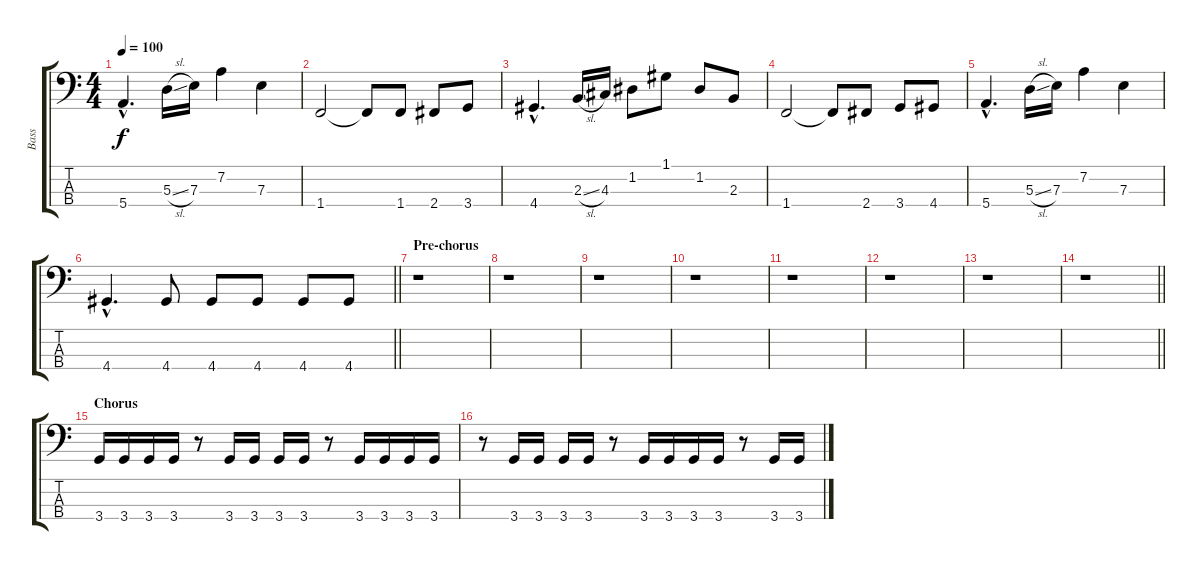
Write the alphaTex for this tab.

\track ("Bass" "Bass") {instrument electricbassfinger}
\staff {score tabs}
\tuning (G2 D2 A1 E1) {hide}
\ts (4 4)
\tempo 100
\clef f4
\ks c
5.4{hac}.4{d dy f} 5.3{sl}.16 7.3.16 7.2.4 7.3.4 |
1.4.2 1.4{t}.8 1.4.8 2.4.8 3.4.8 |
4.4{hac}.4{d} 2.3{sl}.16 4.3.16 1.2.8 1.1.8 1.2.8 2.3.8 |
1.4.2 1.4{t}.8 2.4.8 3.4.8 4.4.8 |
5.4{hac}.4{d} 5.3{sl}.16 7.3.16 7.2.4 7.3.4 |
\barLineRight lightlight
4.4{hac}.4{d} 4.4.8 4.4.8 4.4.8 4.4.8 4.4.8 |
\section ("" "Pre-chorus")
r.1 |
r.1 |
r.1 |
r.1 |
r.1 |
r.1 |
r.1 |
\barLineRight lightlight
r.1 |
\section ("" "Chorus")
3.4.16 3.4.16 3.4.16 3.4.16 r.8 3.4.16 3.4.16 3.4.16 3.4.16 r.8 3.4.16 3.4.16 3.4.16 3.4.16 |
r.8 3.4.16 3.4.16 3.4.16 3.4.16 r.8 3.4.16 3.4.16 3.4.16 3.4.16 r.8 3.4.16 3.4.16
